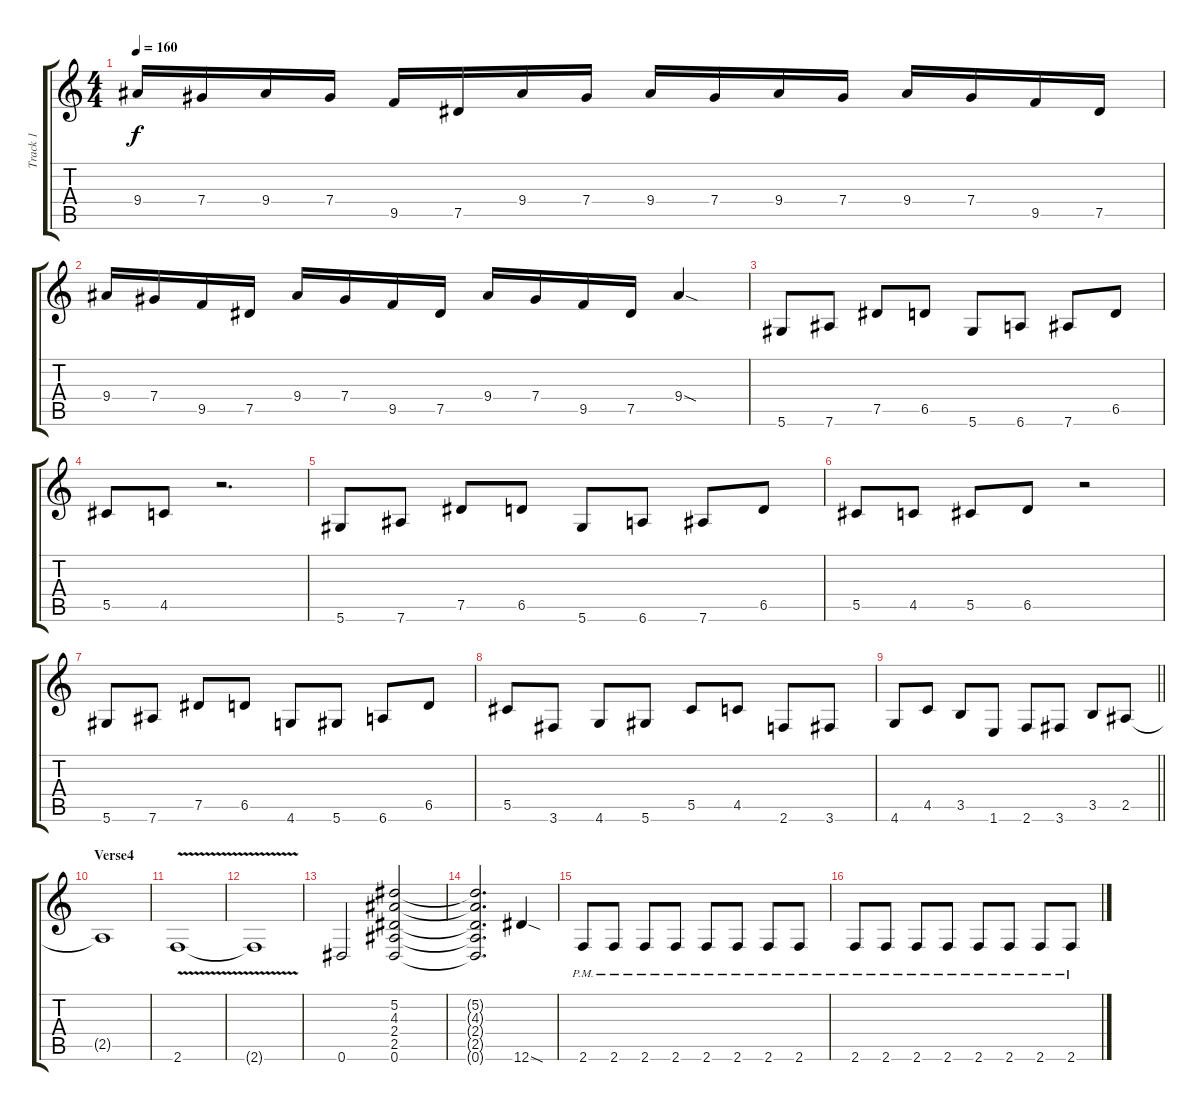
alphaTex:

\track ("Track 1" "Track 1") {instrument distortionguitar}
\staff {score tabs}
\tuning (Eb4 Bb3 Gb3 Db3 Ab2 Eb2) {hide}
\ts (4 4)
\tempo 160
\clef g2
\ks c
9.4.16{dy f} 7.4.16 9.4.16 7.4.16 9.5.16 7.5.16 9.4.16 7.4.16 9.4.16 7.4.16 9.4.16 7.4.16 9.4.16 7.4.16 9.5.16 7.5.16 |
9.4.16 7.4.16 9.5.16 7.5.16 9.4.16 7.4.16 9.5.16 7.5.16 9.4.16 7.4.16 9.5.16 7.5.16 9.4{sod}.4 |
5.6.8 7.6.8 7.5.8 6.5.8 5.6.8 6.6.8 7.6.8 6.5.8 |
5.5.8 4.5.8 r.2{d} |
5.6.8 7.6.8 7.5.8 6.5.8 5.6.8 6.6.8 7.6.8 6.5.8 |
5.5.8 4.5.8 5.5.8 6.5.8 r.2 |
5.6.8 7.6.8 7.5.8 6.5.8 4.6.8 5.6.8 6.6.8 6.5.8 |
5.5.8 3.6.8 4.6.8 5.6.8 5.5.8 4.5.8 2.6.8 3.6.8 |
\barLineRight lightlight
4.6.8 4.5.8 3.5.8 1.6.8 2.6.8 3.6.8 3.5.8 2.5.8 |
\section ("" "Verse4")
2.5{t}.1 |
2.6{v}.1 |
2.6{t}.1 |
0.6.2 (5.2 4.3 2.4 2.5 0.6).2 |
(5.2{t} 4.3{t} 2.4{t} 2.5{t} 0.6{t}).2{d} 12.6{sod}.4 |
2.6{pm}.8 2.6{pm}.8 2.6{pm}.8 2.6{pm}.8 2.6{pm}.8 2.6{pm}.8 2.6{pm}.8 2.6{pm}.8 |
2.6{pm}.8 2.6{pm}.8 2.6{pm}.8 2.6{pm}.8 2.6{pm}.8 2.6{pm}.8 2.6{pm}.8 2.6{pm}.8
